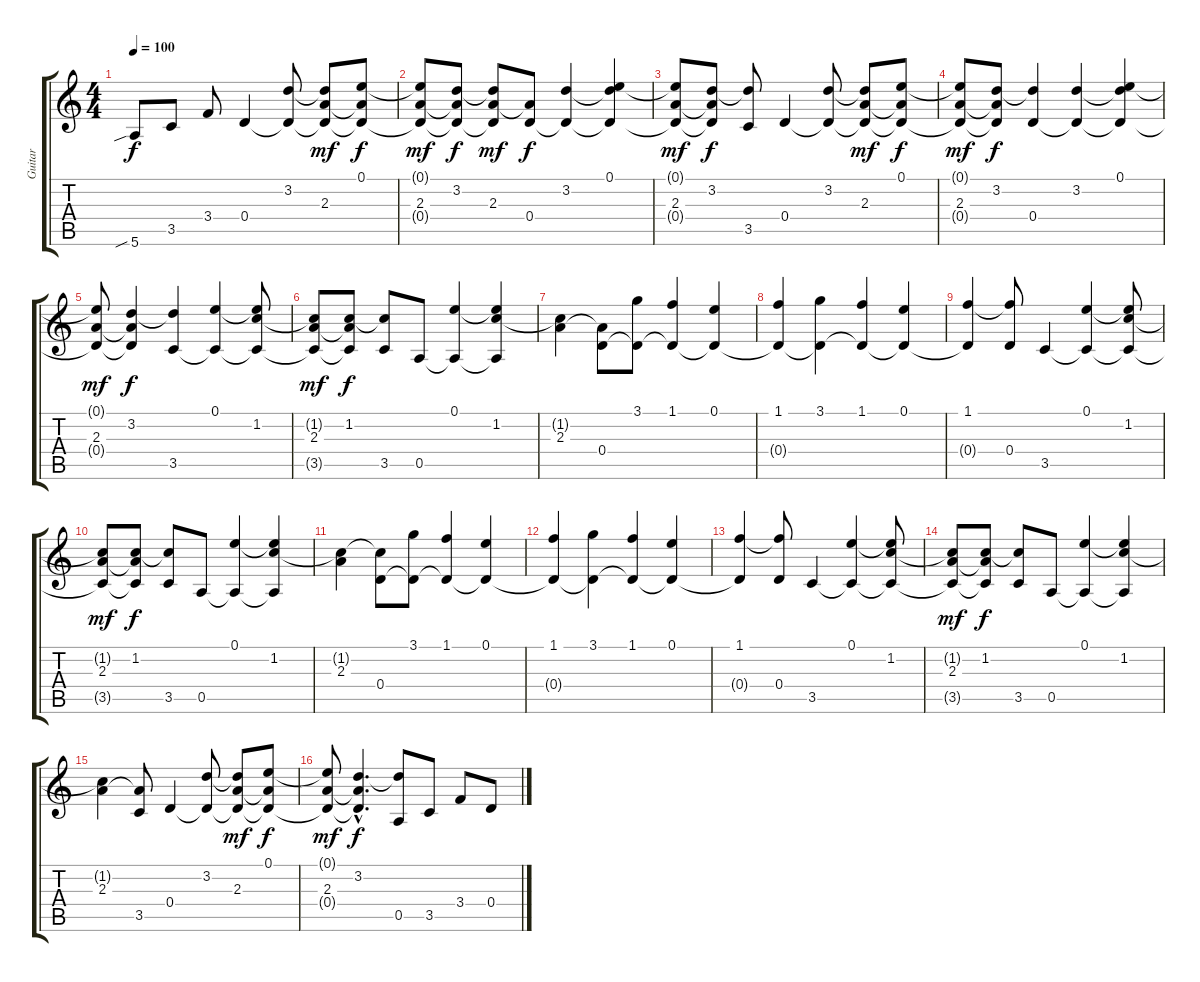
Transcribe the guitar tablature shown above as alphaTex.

\track ("Guitar" "Guitar") {instrument acousticguitarsteel}
\staff {score tabs}
\tuning (E4 B3 G3 D3 A2 E2) {hide}
\ts (4 4)
\tempo 100
\clef g2
\ks c
5.6{sib}.8{dy f instrument acousticguitarsteel} 3.5.8 3.4.8 0.4.4 (3.2 0.4{t}).8 (3.2{t} 2.3 0.4{t}).8{dy mf} (0.1 2.3{t} 0.4{t}).8{dy f} |
(0.1{t} 2.3 0.4{t}).8{dy mf} (3.2 2.3{t} 0.4{t}).8{dy f} (3.2{t} 2.3 0.4{t}).8{dy mf} (2.3{t} 0.4).8{dy f} (3.2 0.4{t}).4 (0.1 3.2{t} 0.4{t}).4 |
(0.1{t} 2.3 0.4{t}).8{dy mf} (3.2 2.3{t} 0.4{t}).8{dy f} (3.2{t} 3.5).8 0.4.4 (3.2 0.4{t}).8 (3.2{t} 2.3 0.4{t}).8{dy mf} (0.1 2.3{t} 0.4{t}).8{dy f} |
(0.1{t} 2.3 0.4{t}).8{dy mf} (3.2 2.3{t} 0.4{t}).8{dy f} (3.2{t} 0.4).4 (3.2 0.4{t}).4 (0.1 3.2{t} 0.4{t}).4 |
(0.1{t} 2.3 0.4{t}).8{dy mf} (3.2 2.3{t} 0.4{t}).4{dy f} (3.2{t} 3.5).4 (0.1 3.5{t}).4 (0.1{t} 1.2 3.5{t}).8 |
(1.2{t} 2.3 3.5{t}).8{dy mf} (1.2 2.3{t} 3.5{t}).8{dy f} (1.2{t} 3.5).8 0.5.8 (0.1 0.5{t}).4 (0.1{t} 1.2 0.5{t}).4 |
(1.2{t} 2.3).4 (2.3{t} 0.4).8 (3.1 0.4{t}).8 (1.1 0.4{t}).4 (0.1 0.4{t}).4 |
(1.1 0.4{t}).4 (3.1 0.4{t}).4 (1.1 0.4{t}).4 (0.1 0.4{t}).4 |
(1.1 0.4{t}).4 (1.1{t} 0.4).8 3.5.4 (0.1 3.5{t}).4 (0.1{t} 1.2 3.5{t}).8 |
(1.2{t} 2.3 3.5{t}).8{dy mf} (1.2 2.3{t} 3.5{t}).8{dy f} (1.2{t} 3.5).8 0.5.8 (0.1 0.5{t}).4 (0.1{t} 1.2 0.5{t}).4 |
(1.2{t} 2.3).4 (1.2{t} 0.4).8 (3.1 0.4{t}).8 (1.1 0.4{t}).4 (0.1 0.4{t}).4 |
(1.1 0.4{t}).4 (3.1 0.4{t}).4 (1.1 0.4{t}).4 (0.1 0.4{t}).4 |
(1.1 0.4{t}).4 (1.1{t} 0.4).8 3.5.4 (0.1 3.5{t}).4 (0.1{t} 1.2 3.5{t}).8 |
(1.2{t} 2.3 3.5{t}).8{dy mf} (1.2 2.3{t} 3.5{t}).8{dy f} (1.2{t} 3.5).8 0.5.8 (0.1 0.5{t}).4 (0.1{t} 1.2 0.5{t}).4 |
(1.2{t} 2.3).4 (2.3{t} 3.5).8 0.4.4 (3.2 0.4{t}).8 (3.2{t} 2.3 0.4{t}).8{dy mf} (0.1 2.3{t} 0.4{t}).8{dy f} |
(0.1{t} 2.3 0.4{t}).8{dy mf} (3.2{hac} 2.3{hac t} 0.4{hac t}).4{d dy f} (3.2{t} 0.5).8 3.5.8 3.4.8 0.4.8
